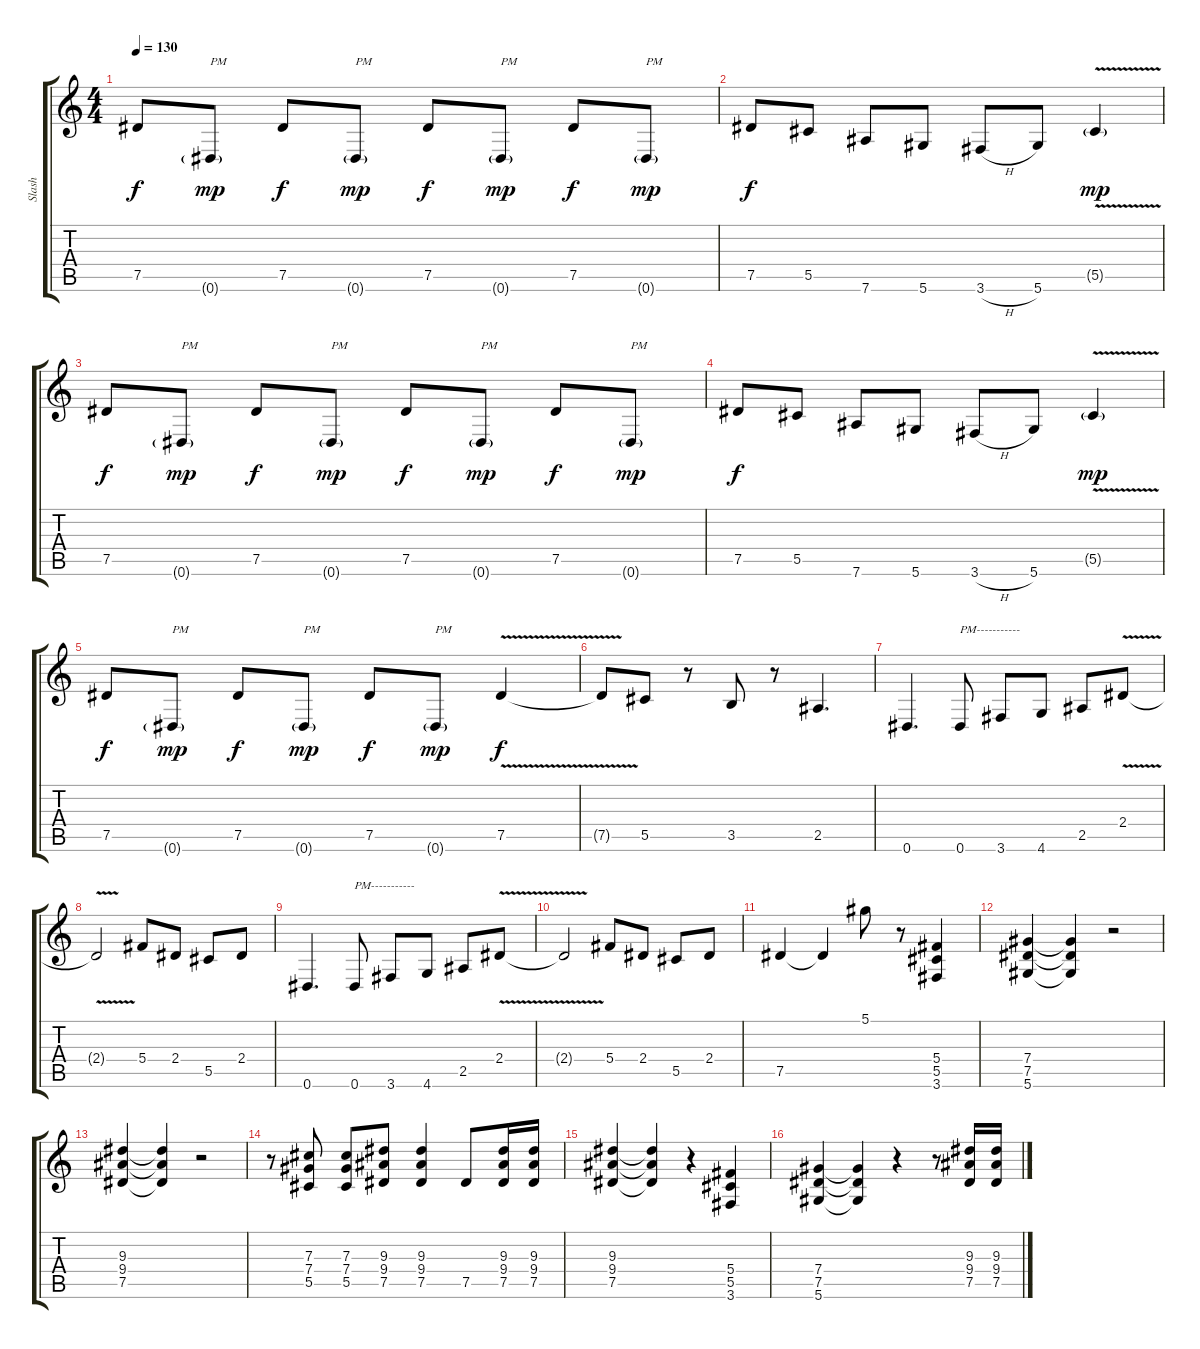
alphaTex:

\track ("Slash" "Slash") {instrument distortionguitar}
\staff {score tabs}
\tuning (Eb4 Bb3 Gb3 Db3 Ab2 Eb2) {hide}
\ts (4 4)
\tempo 130
\clef g2
\ks c
7.5.8{dy f} 0.6{g}.8{txt "PM" dy mp} 7.5.8{dy f} 0.6{g}.8{txt "PM" dy mp} 7.5.8{dy f} 0.6{g}.8{txt "PM" dy mp} 7.5.8{dy f} 0.6{g}.8{txt "PM" dy mp} |
7.5.8{dy f} 5.5.8 7.6.8 5.6.8 3.6{h}.8 5.6.8 5.5{v g}.4{dy mp} |
7.5.8{dy f} 0.6{g}.8{txt "PM" dy mp} 7.5.8{dy f} 0.6{g}.8{txt "PM" dy mp} 7.5.8{dy f} 0.6{g}.8{txt "PM" dy mp} 7.5.8{dy f} 0.6{g}.8{txt "PM" dy mp} |
7.5.8{dy f} 5.5.8 7.6.8 5.6.8 3.6{h}.8 5.6.8 5.5{v g}.4{dy mp} |
7.5.8{dy f} 0.6{g}.8{txt "PM" dy mp} 7.5.8{dy f} 0.6{g}.8{txt "PM" dy mp} 7.5.8{dy f} 0.6{g}.8{txt "PM" dy mp} 7.5{v}.4{dy f} |
7.5{t}.8 5.5.8 r.8 3.5.8 r.8 2.5.4{d} |
0.6.4{d} 0.6.8{txt "PM-----------"} 3.6.8 4.6.8 2.5.8 2.4{v}.8 |
2.4{t}.2 5.4.8 2.4.8 5.5.8 2.4.8 |
0.6.4{d} 0.6.8{txt "PM-----------"} 3.6.8 4.6.8 2.5.8 2.4{v}.8 |
2.4{t}.2 5.4.8 2.4.8 5.5.8 2.4.8 |
7.5.4 7.5{t}.4 5.1.8 r.8 (5.4 5.5 3.6).4 |
(7.4 7.5 5.6).4 (7.4{t} 7.5{t} 5.6{t}).4 r.2 |
(9.3 9.4 7.5).4 (9.3{t} 9.4{t} 7.5{t}).4 r.2 |
r.8 (7.3 7.4 5.5).8 (7.3 7.4 5.5).8 (9.3 9.4 7.5).8 (9.3 9.4 7.5).4 7.5.8 (9.3 9.4 7.5).16 (9.3 9.4 7.5).16 |
(9.3 9.4 7.5).4 (9.3{t} 9.4{t} 7.5{t}).4 r.4 (5.4 5.5 3.6).4 |
(7.4 7.5 5.6).4 (7.4{t} 7.5{t} 5.6{t}).4 r.4 r.8 (9.3 9.4 7.5).16 (9.3 9.4 7.5).16
